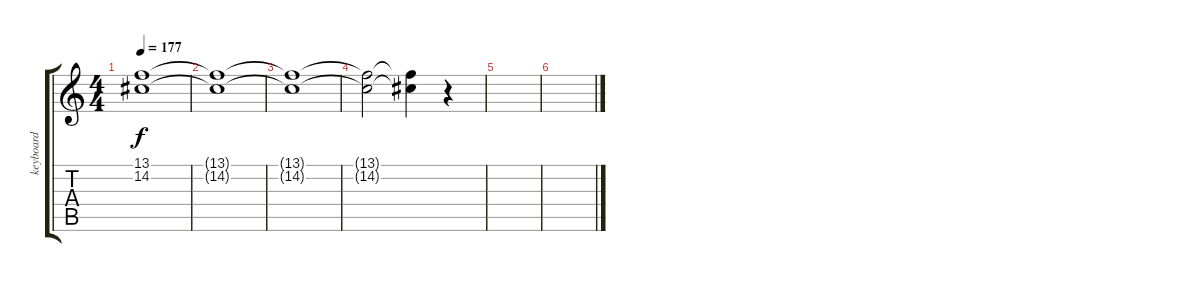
\track ("keyboard" "keyboard") {instrument pad2warm}
\staff {score tabs}
\tuning (E4 B3 G3 D3 A2 E2) {hide}
\ts (4 4)
\tempo 177
\clef g2
\ks c
(13.1{t} 14.2{t}).1{dy f} |
(13.1{t} 14.2{t}).1 |
(13.1{t} 14.2{t}).1 |
(13.1{t} 14.2{t}).2 (13.1{t} 14.2{t}).4 r.4 |
|
\section ("" "")
